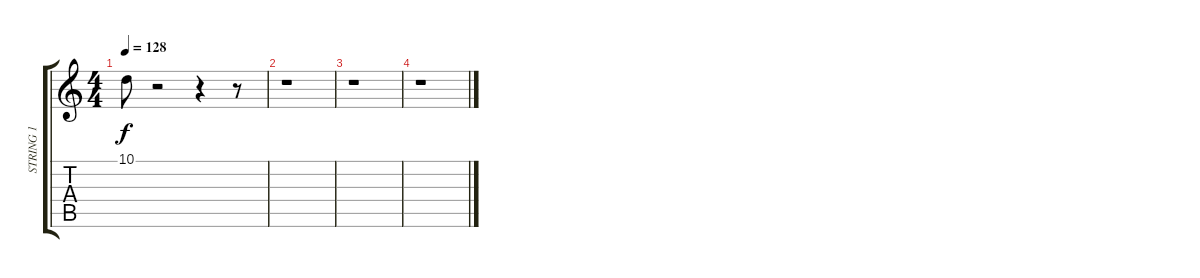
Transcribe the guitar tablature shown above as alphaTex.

\track ("STRING 1" "STRING 1") {instrument stringensemble2}
\staff {score tabs}
\tuning (E4 B3 G3 D3 A2 E2) {hide}
\ts (4 4)
\tempo 128
\clef g2
\ks c
10.1{t}.8{dy f} r.2 r.4 r.8 |
r.1 |
r.1 |
r.1
